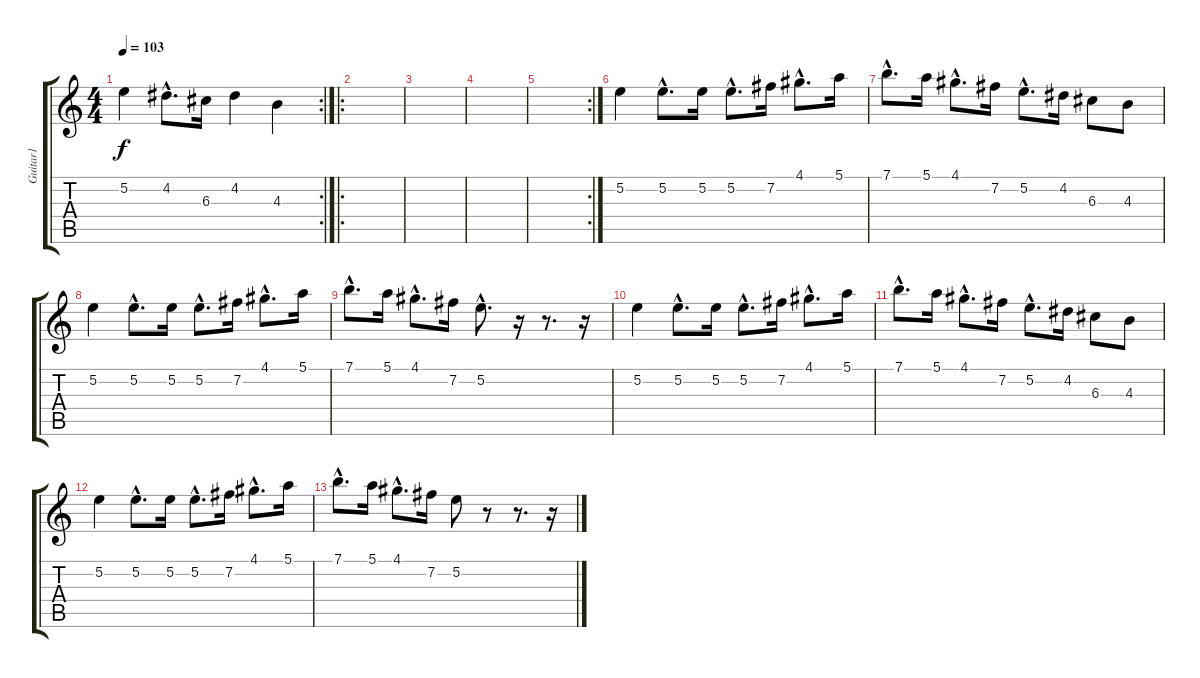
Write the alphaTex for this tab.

\track ("Guitar1" "Guitar1") {instrument distortionguitar}
\staff {score tabs}
\tuning (E4 B3 G3 D3 A2 E2) {hide}
\rc 2
\ts (4 4)
\tempo 103
\clef g2
\ks c
5.2.4{dy f} 4.2{hac}.8{d} 6.3.16 4.2.4 4.3.4 |
\ro
|
|
|
\rc 2
|
5.2.4 5.2{hac}.8{d} 5.2.16 5.2{hac}.8{d} 7.2.16 4.1{hac}.8{d} 5.1.16 |
7.1{hac}.8{d} 5.1.16 4.1{hac}.8{d} 7.2.16 5.2{hac}.8{d} 4.2.16 6.3.8 4.3.8 |
5.2.4 5.2{hac}.8{d} 5.2.16 5.2{hac}.8{d} 7.2.16 4.1{hac}.8{d} 5.1.16 |
7.1{hac}.8{d} 5.1.16 4.1{hac}.8{d} 7.2.16 5.2{hac}.8{d} r.16 r.8{d} r.16 |
5.2.4 5.2{hac}.8{d} 5.2.16 5.2{hac}.8{d} 7.2.16 4.1{hac}.8{d} 5.1.16 |
7.1{hac}.8{d} 5.1.16 4.1{hac}.8{d} 7.2.16 5.2{hac}.8{d} 4.2.16 6.3.8 4.3.8 |
5.2.4 5.2{hac}.8{d} 5.2.16 5.2{hac}.8{d} 7.2.16 4.1{hac}.8{d} 5.1.16 |
7.1{hac}.8{d} 5.1.16 4.1{hac}.8{d} 7.2.16 5.2.8 r.8 r.8{d} r.16
